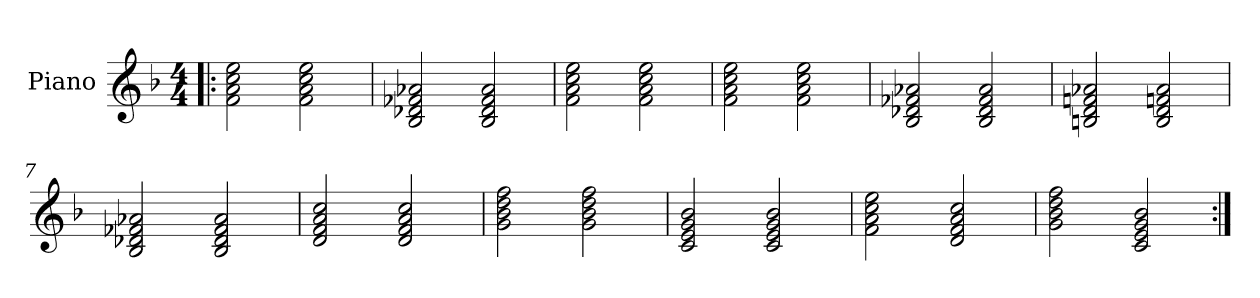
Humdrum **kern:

**kern
*part1
*staff1
*I"Piano
*I'Pno.
*clefG2
*k[b-]
*M4/4
*MM120
=1!|:
2f\ 2a\ 2cc\ 2ee\
2f\ 2a\ 2cc\ 2ee\
=2
2B-/ 2d-X/ 2f-X/ 2a-X/
2B-/ 2d-/ 2f-/ 2a-/
=3
2f\ 2a\ 2cc\ 2ee\
2f\ 2a\ 2cc\ 2ee\
=4
2f\ 2a\ 2cc\ 2ee\
2f\ 2a\ 2cc\ 2ee\
=5
2B-/ 2d-X/ 2f-X/ 2a-X/
2B-/ 2d-/ 2f-/ 2a-/
=6
2Bn/ 2d/ 2fn/ 2a-X/
2B/ 2d/ 2fn/ 2a-/
=7
2B-/ 2d-X/ 2f-X/ 2a-X/
2B-/ 2d-/ 2f-/ 2a-/
=8
2d/ 2f/ 2a/ 2cc/
2d/ 2f/ 2a/ 2cc/
=9
2g\ 2b-\ 2dd\ 2ff\
2g\ 2b-\ 2dd\ 2ff\
=10
2c/ 2e/ 2g/ 2b-/
2c/ 2e/ 2g/ 2b-/
=11
2f\ 2a\ 2cc\ 2ee\
2d/ 2f/ 2a/ 2cc/
=12
2g\ 2b-\ 2dd\ 2ff\
2c/ 2e/ 2g/ 2b-/
=:|!
*-
